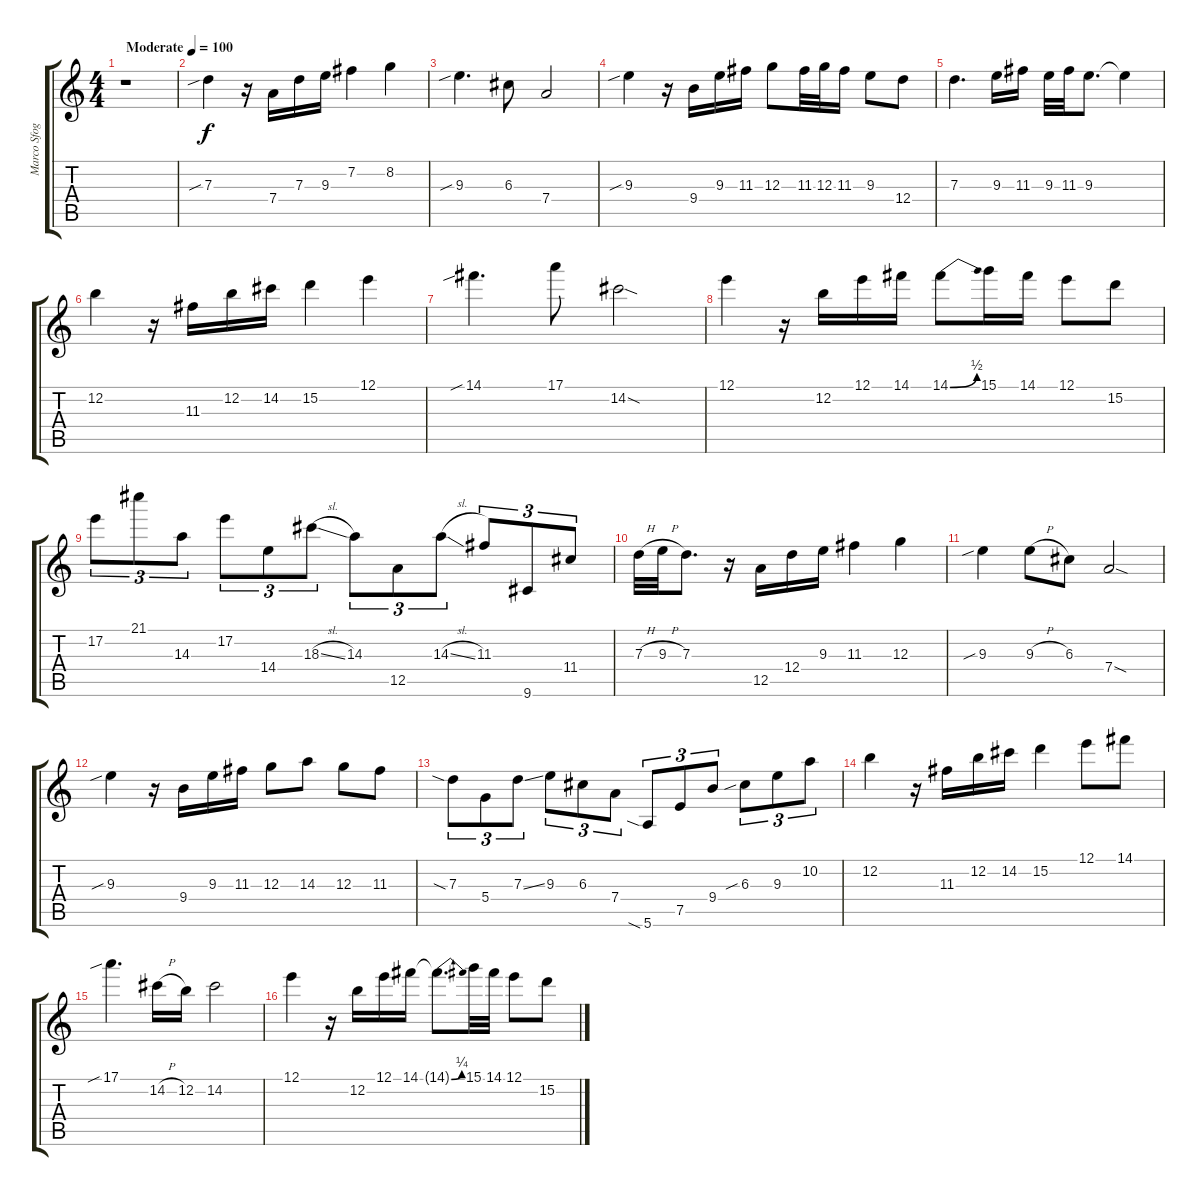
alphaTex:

\track ("Marco Sfogli" "Marco Sfog") {instrument overdrivenguitar}
\staff {score tabs}
\tuning (E4 B3 G3 D3 A2 E2) {hide}
\ts (4 4)
\tempo (100 "Moderate")
\clef g2
\ks c
r.1{dy f instrument overdrivenguitar} |
7.3{sib}.4 r.16 7.4.16 7.3.16 9.3.16 7.2.4 8.2.4 |
9.3{sib}.4{d} 6.3.8 7.4.2 |
9.3{sib}.4 r.16 9.4.16 9.3.16 11.3.16 12.3.8 11.3.32 12.3.32 11.3.16 9.3.8 12.4.8 |
7.3.4{d} 9.3.16 11.3.16 9.3.32 11.3.32 9.3.8{d} 9.3{t}.4 |
12.2.4 r.16 11.3.16 12.2.16 14.2.16 15.2.4 12.1.4 |
14.1{sib}.4{d} 17.1.8 14.2{sod}.2 |
12.1.4 r.16 12.2.16 12.1.16 14.1.16 14.1{be (bend 0 0 60 2)}.8 15.1.16 14.1.16 12.1.8 15.2.8 |
17.2.8{tu (3 2)} 21.1.8{tu (3 2)} 14.3.8{tu (3 2)} 17.2.8{tu (3 2)} 14.4.8{tu (3 2)} 18.3{sl}.8{tu (3 2)} 14.3.8{tu (3 2)} 12.5.8{tu (3 2)} 14.3{sl}.8{tu (3 2)} 11.3.8{tu (3 2)} 9.6.8{tu (3 2)} 11.4.8{tu (3 2)} |
7.3{h}.32 9.3{h}.32 7.3.8{d} r.16 12.5.16 12.4.16 9.3.16 11.3.4 12.3.4 |
9.3{sib}.4 9.3{h}.8 6.3.8 7.4{sod}.2 |
9.3{sib}.4 r.16 9.4.16 9.3.16 11.3.16 12.3.8 14.3.8 12.3.8 11.3.8 |
7.3{sia}.8{tu (3 2)} 5.4.8{tu (3 2)} 7.3{ss}.8{tu (3 2)} 9.3.8{tu (3 2)} 6.3.8{tu (3 2)} 7.4.8{tu (3 2)} 5.6{sia}.8{tu (3 2)} 7.5.8{tu (3 2)} 9.4.8{tu (3 2)} 6.3{sib}.8{tu (3 2)} 9.3.8{tu (3 2)} 10.2.8{tu (3 2)} |
12.2.4 r.16 11.3.16 12.2.16 14.2.16 15.2.4 12.1.8 14.1.8 |
17.1{sib}.4{d} 14.2{h}.16 12.2.16 14.2.2 |
12.1.4 r.16 12.2.16 12.1.16 14.1.16 14.1{be (bend 0 0 60 1) t}.8{d} 15.1.32 14.1.32 12.1.8 15.2.8
